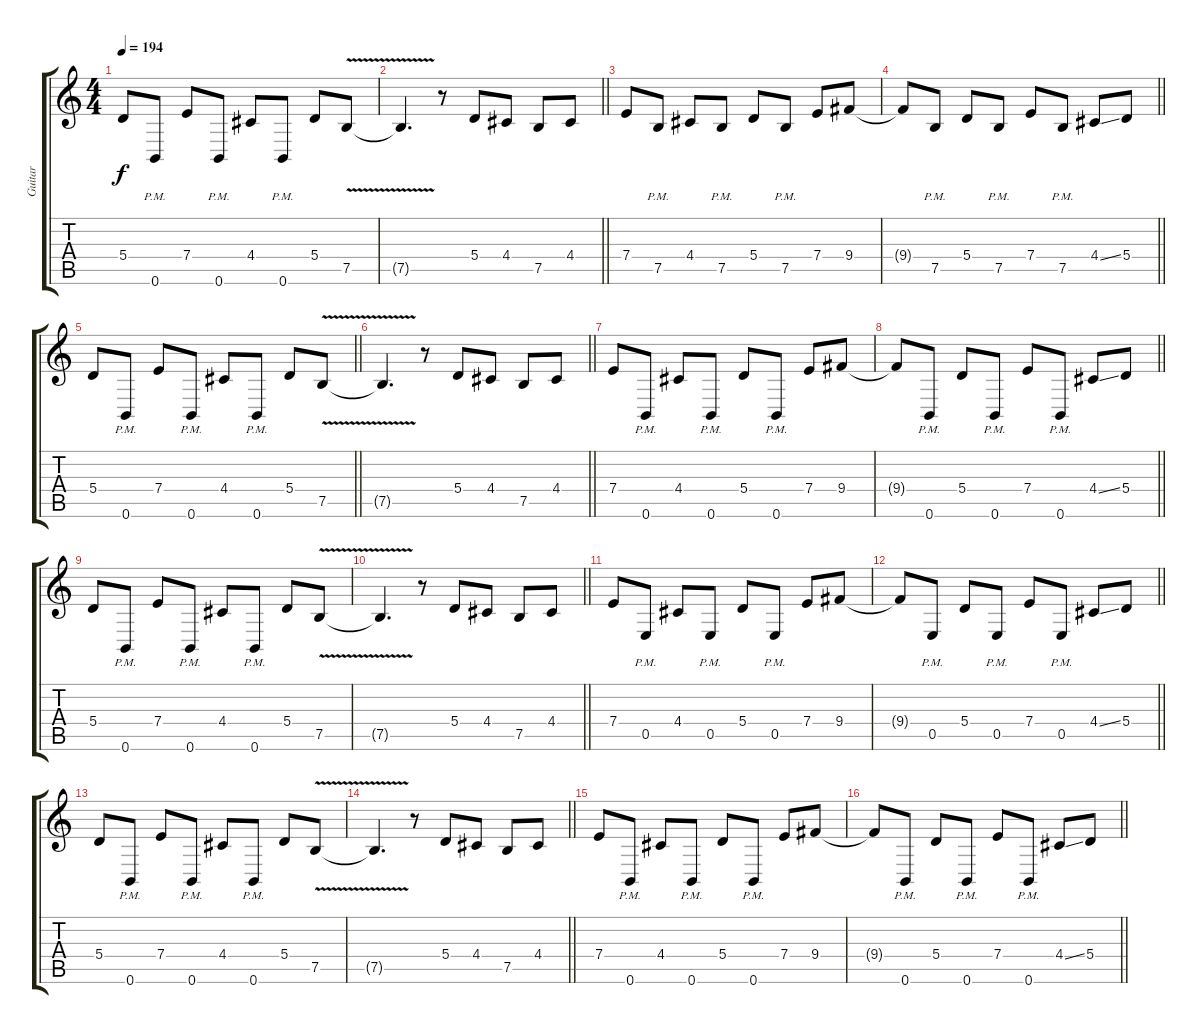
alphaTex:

\track ("Guitar" "Guitar") {instrument distortionguitar}
\staff {score tabs}
\tuning (B3 Gb3 D3 A2 E2 B1) {hide}
\ts (4 4)
\tempo 194
\clef g2
\ks c
5.4.8{dy f} 0.6{pm}.8 7.4.8 0.6{pm}.8 4.4.8 0.6{pm}.8 5.4.8 7.5{v}.8 |
\barLineRight lightlight
7.5{t}.4{d} r.8 5.4.8 4.4.8 7.5.8 4.4.8 |
7.4.8 7.5{pm}.8 4.4.8 7.5{pm}.8 5.4.8 7.5{pm}.8 7.4.8 9.4.8 |
\barLineRight lightlight
9.4{t}.8 7.5{pm}.8 5.4.8 7.5{pm}.8 7.4.8 7.5{pm}.8 4.4{ss}.8 5.4.8 |
\barLineRight lightlight
5.4.8 0.6{pm}.8 7.4.8 0.6{pm}.8 4.4.8 0.6{pm}.8 5.4.8 7.5{v}.8 |
\barLineRight lightlight
7.5{t}.4{d} r.8 5.4.8 4.4.8 7.5.8 4.4.8 |
7.4.8{balance 8} 0.6{pm}.8 4.4.8 0.6{pm}.8 5.4.8 0.6{pm}.8 7.4.8 9.4.8 |
\barLineRight lightlight
9.4{t}.8 0.6{pm}.8 5.4.8 0.6{pm}.8 7.4.8 0.6{pm}.8 4.4{ss}.8 5.4.8 |
5.4.8 0.6{pm}.8 7.4.8 0.6{pm}.8 4.4.8 0.6{pm}.8 5.4.8 7.5{v}.8 |
\barLineRight lightlight
7.5{t}.4{d} r.8 5.4.8 4.4.8 7.5.8 4.4.8 |
7.4.8 0.5{pm}.8 4.4.8 0.5{pm}.8 5.4.8 0.5{pm}.8 7.4.8 9.4.8 |
\barLineRight lightlight
9.4{t}.8 0.5{pm}.8 5.4.8 0.5{pm}.8 7.4.8 0.5{pm}.8 4.4{ss}.8 5.4.8 |
5.4.8 0.6{pm}.8 7.4.8 0.6{pm}.8 4.4.8 0.6{pm}.8 5.4.8 7.5{v}.8 |
\barLineRight lightlight
7.5{t}.4{d} r.8 5.4.8 4.4.8 7.5.8 4.4.8 |
7.4.8{balance 8} 0.6{pm}.8 4.4.8 0.6{pm}.8 5.4.8 0.6{pm}.8 7.4.8 9.4.8 |
\barLineRight lightlight
9.4{t}.8 0.6{pm}.8 5.4.8 0.6{pm}.8 7.4.8 0.6{pm}.8 4.4{ss}.8 5.4.8
